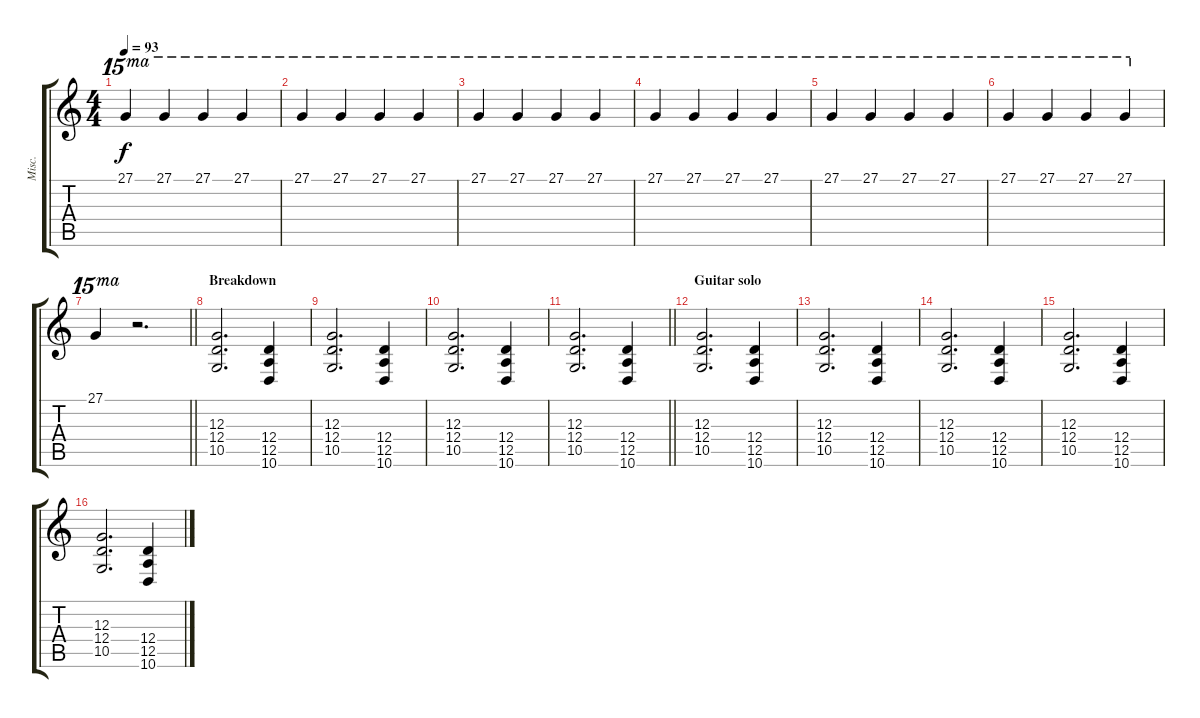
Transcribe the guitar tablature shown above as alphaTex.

\track ("Misc." "Misc.") {instrument lead6voice}
\staff {score tabs}
\tuning (E4 B3 G3 D3 A2 E2) {hide}
\ts (4 4)
\tempo 93
\clef g2
\ks c
27.1.4{ot 15ma dy f} 27.1.4{ot 15ma} 27.1.4{ot 15ma} 27.1.4{ot 15ma} |
27.1.4{ot 15ma} 27.1.4{ot 15ma} 27.1.4{ot 15ma} 27.1.4{ot 15ma} |
27.1.4{ot 15ma} 27.1.4{ot 15ma} 27.1.4{ot 15ma} 27.1.4{ot 15ma} |
27.1.4{ot 15ma} 27.1.4{ot 15ma} 27.1.4{ot 15ma} 27.1.4{ot 15ma} |
27.1.4{ot 15ma} 27.1.4{ot 15ma} 27.1.4{ot 15ma} 27.1.4{ot 15ma} |
27.1.4{ot 15ma} 27.1.4{ot 15ma} 27.1.4{ot 15ma} 27.1.4{ot 15ma} |
\barLineRight lightlight
27.1.4{ot 15ma} r.2{d} |
\section ("" "Breakdown")
(12.3 12.4 10.5).2{d instrument pad8sweep} (12.4 12.5 10.6).4 |
(12.3 12.4 10.5).2{d} (12.4 12.5 10.6).4 |
(12.3 12.4 10.5).2{d} (12.4 12.5 10.6).4 |
\barLineRight lightlight
(12.3 12.4 10.5).2{d} (12.4 12.5 10.6).4 |
\section ("" "Guitar solo")
(12.3 12.4 10.5).2{d} (12.4 12.5 10.6).4 |
(12.3 12.4 10.5).2{d} (12.4 12.5 10.6).4 |
(12.3 12.4 10.5).2{d} (12.4 12.5 10.6).4 |
(12.3 12.4 10.5).2{d} (12.4 12.5 10.6).4 |
(12.3 12.4 10.5).2{d} (12.4 12.5 10.6).4
